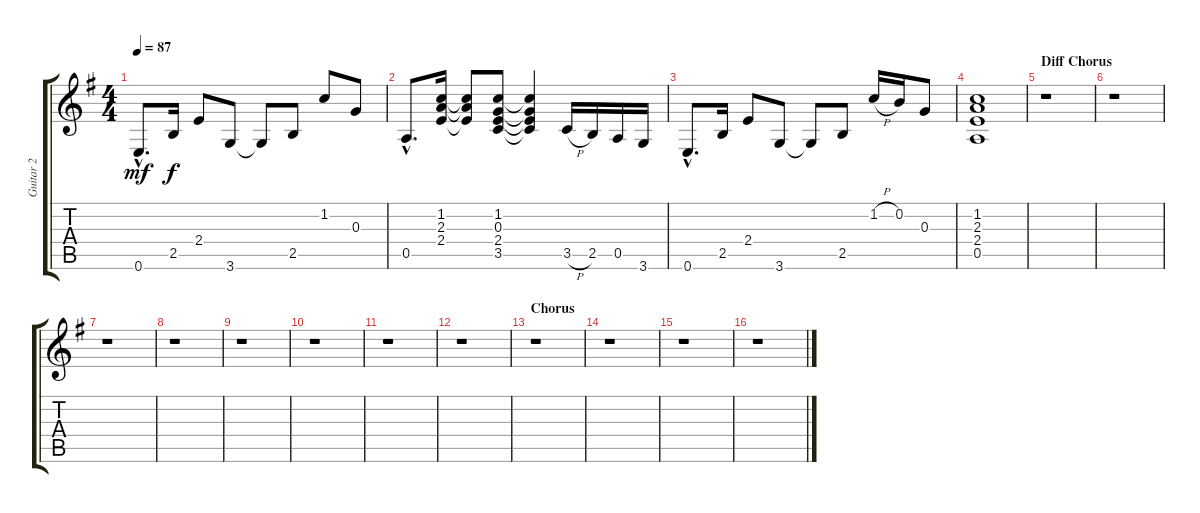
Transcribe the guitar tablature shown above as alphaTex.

\track ("Guitar 2" "Guitar 2") {instrument electricguitarclean}
\staff {score tabs}
\tuning (E4 B3 G3 D3 A2 E2) {hide}
\ts (4 4)
\tempo 87
\clef g2
\ks g
0.6{hac}.8{d dy mf} 2.5.16{dy f} 2.4.8 3.6.8 3.6{t}.8 2.5.8 1.2.8 0.3.8 |
0.5{hac}.8{d} (1.2 2.3 2.4).16 (1.2{t} 2.3{t} 2.4{t}).8 (1.2 0.3 2.4 3.5).8 (1.2{t} 0.3{t} 2.4{t} 3.5{t}).4 3.5{h}.16 2.5.16 0.5.16 3.6.16 |
0.6{hac}.8{d} 2.5.16 2.4.8 3.6.8 3.6{t}.8 2.5.8 1.2{h}.16 0.2.16 0.3.8 |
(1.2 2.3 2.4 0.5).1 |
\section ("" "Diff Chorus")
r.1 |
r.1 |
r.1 |
r.1 |
r.1 |
r.1 |
r.1 |
r.1 |
\section ("" "Chorus")
r.1 |
r.1 |
r.1 |
r.1
